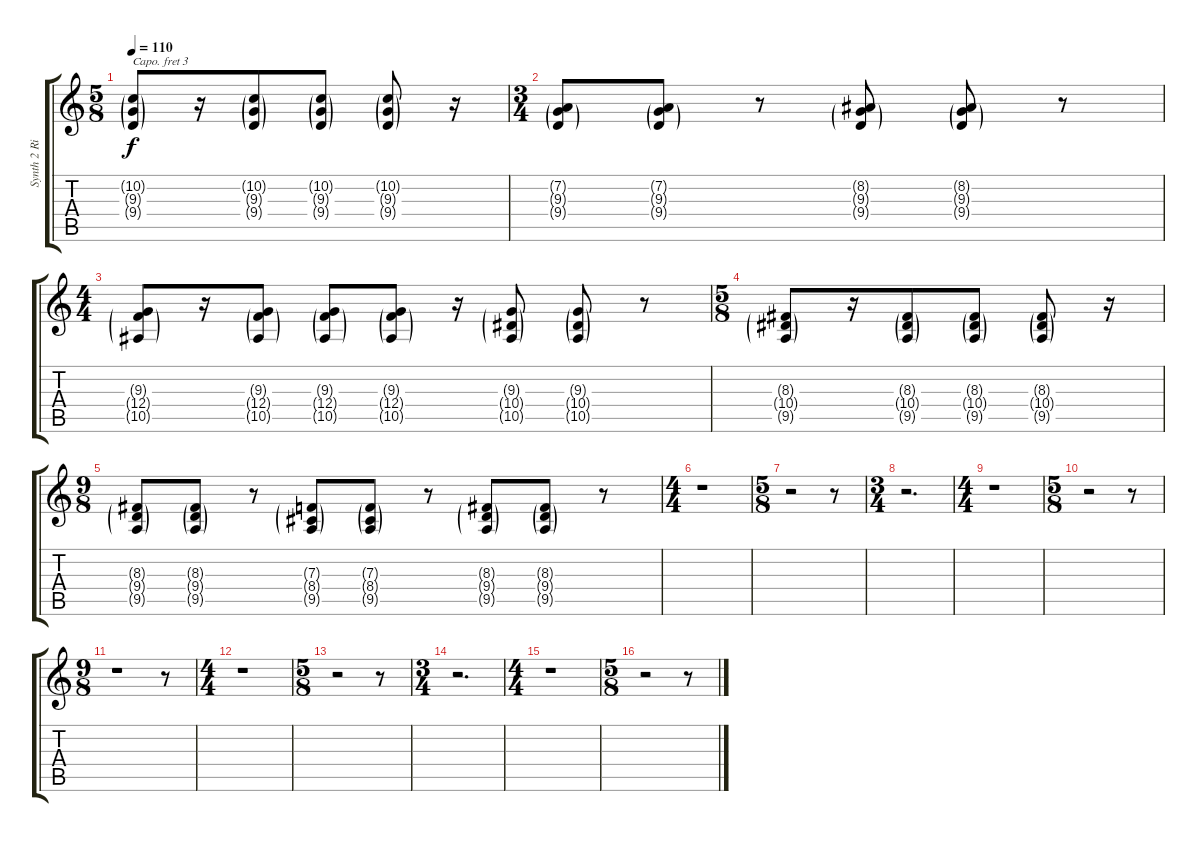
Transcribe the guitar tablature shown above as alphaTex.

\track ("Synth 2 Right" "Synth 2 Ri") {instrument pad3polysynth}
\staff {score tabs}
\capo 3
\tuning (E4 B3 G3 D3 A2 E2) {hide}
\ts (5 8)
\tempo 110
\clef g2
\ks c
(10.2{g} 9.3{g} 9.4{g}).8{dy f} r.16 (10.2{g} 9.3{g} 9.4{g}).8 (10.2{g} 9.3{g} 9.4{g}).8 (10.2{g} 9.3{g} 9.4{g}).8 r.16 |
\ts (3 4)
(7.2{g} 9.3{g} 9.4{g}).8 (7.2{g} 9.3{g} 9.4{g}).8 r.8 (8.2{g} 9.3{g} 9.4{g}).8 (8.2{g} 9.3{g} 9.4{g}).8 r.8 |
\ts (4 4)
(9.3{g} 12.4{g} 10.5{g}).8 r.16 (9.3{g} 12.4{g} 10.5{g}).8 (9.3{g} 12.4{g} 10.5{g}).8 (9.3{g} 12.4{g} 10.5{g}).8 r.16 (9.3{g} 10.4{g} 10.5{g}).8 (9.3{g} 10.4{g} 10.5{g}).8 r.8 |
\ts (5 8)
(8.3{g} 10.4{g} 9.5{g}).8 r.16 (8.3{g} 10.4{g} 9.5{g}).8 (8.3{g} 10.4{g} 9.5{g}).8 (8.3{g} 10.4{g} 9.5{g}).8 r.16 |
\ts (9 8)
(8.3{g} 9.4{g} 9.5{g}).8 (8.3{g} 9.4{g} 9.5{g}).8 r.8 (7.3{g} 8.4{g} 9.5{g}).8 (7.3{g} 8.4{g} 9.5{g}).8 r.8 (8.3{g} 9.4{g} 9.5{g}).8 (8.3{g} 9.4{g} 9.5{g}).8 r.8 |
\ts (4 4)
r.1 |
\ts (5 8)
r.2 r.8 |
\ts (3 4)
r.2{d} |
\ts (4 4)
r.1 |
\ts (5 8)
r.2 r.8 |
\ts (9 8)
r.1 r.8 |
\ts (4 4)
r.1 |
\ts (5 8)
r.2 r.8 |
\ts (3 4)
r.2{d} |
\ts (4 4)
r.1 |
\ts (5 8)
r.2 r.8
